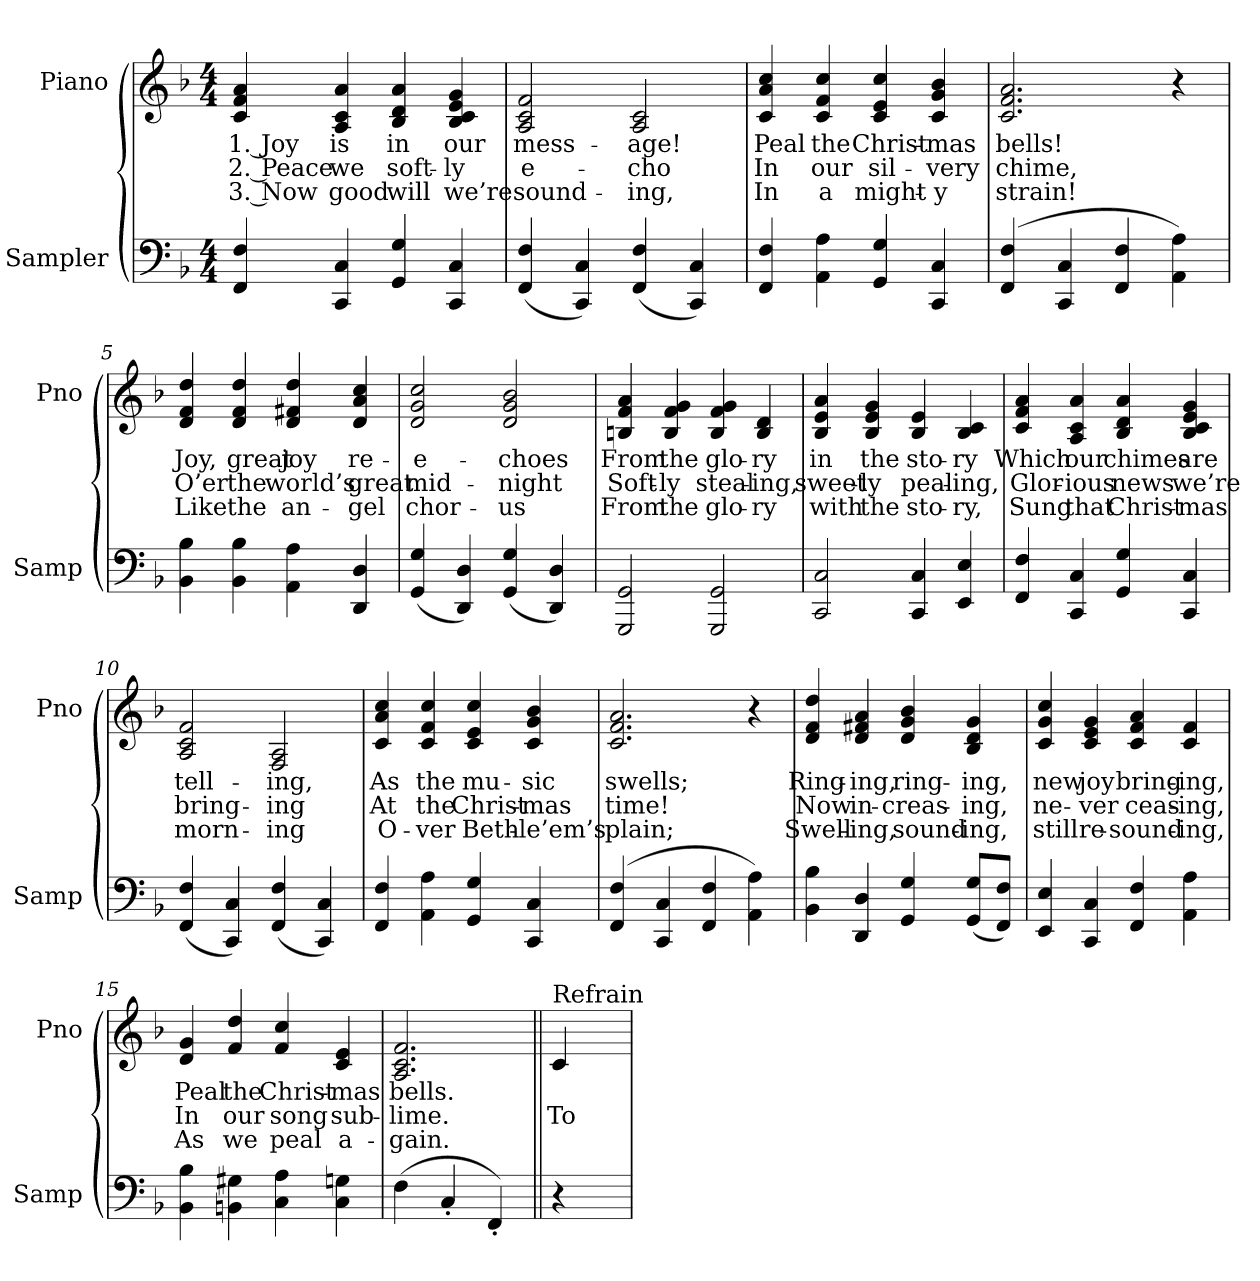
**kern	**kern	**text	**text	**text
*part2	*part1	*part1	*part1	*part1
*staff2	*staff1	*staff1	*staff1	*staff1
*I"Sampler	*I"Piano	*	*	*
*I'Samp	*I'Pno	*	*	*
*clefF4	*clefG2	*	*	*
*k[b-]	*k[b-]	*	*	*
*F:	*F:	*	*	*
*M4/4	*M4/4	*	*	*
=1	=1	=1	=1	=1
4FF 4F	4c 4f 4a	1. Joy	2. Peace	3. Now
4CC 4C	4A 4c 4a	is	we	good
4GG 4G	4B- 4d 4a	in	soft-	will
4CC 4C	4B- 4c 4e 4g	our	-ly	we’re
=2	=2	=2	=2	=2
(4FF 4F	2A 2c 2f	mess-	e-	sound-
4CC 4C)	.	.	.	.
(4FF 4F	2A 2c	-age!	-cho	-ing,
4CC 4C)	.	.	.	.
=3	=3	=3	=3	=3
4FF 4F	4c 4a 4cc	Peal	In	In
4AA 4A	4c 4f 4cc	the	our	a
4GG 4G	4c 4e 4cc	Christ-	sil-	might-
4CC 4C	4c 4g 4b-	-mas	-very	-y
=4	=4	=4	=4	=4
(4FF 4F	2.c 2.f 2.a	bells!	chime,	strain!
4CC 4C	.	.	.	.
4FF 4F	.	.	.	.
4AA 4A)	4r	.	.	.
=5	=5	=5	=5	=5
4BB- 4B-	4d 4f 4dd	Joy,	O’er	Like
4BB- 4B-	4d 4f 4dd	great	the	the
4AA 4A	4d 4f#X 4dd	joy	world’s	an-
4DD 4D	4d 4a 4cc	re-	great	-gel
=6	=6	=6	=6	=6
(4GG 4G	2d 2g 2cc	-e-	mid-	chor-
4DD 4D)	.	.	.	.
(4GG 4G	2d 2g 2b-	-choes	-night	-us
4DD 4D)	.	.	.	.
=7	=7	=7	=7	=7
2GGG 2GG	4Bn 4f 4a	From	Soft-	From
.	4B 4f 4g	the	-ly	the
2GGG 2GG	4B 4f 4g	glo-	steal-	glo-
.	4B 4d	-ry	-ing,	-ry
=8	=8	=8	=8	=8
2CC 2C	4B- 4e 4a	in	sweet-	with
.	4B- 4e 4g	the	-ly	the
4CC 4C	4B- 4e	sto-	peal-	sto-
4EE 4E	4B- 4c	-ry	-ing,	-ry,
=9	=9	=9	=9	=9
4FF 4F	4c 4f 4a	Which	Glor-	Sung
4CC 4C	4A 4c 4a	our	-ious	that
4GG 4G	4B- 4d 4a	chimes	news	Christ-
4CC 4C	4B- 4c 4e 4g	are	we’re	-mas
=10	=10	=10	=10	=10
(4FF 4F	2A 2c 2f	tell-	bring-	morn-
4CC 4C)	.	.	.	.
(4FF 4F	2F 2A	-ing,	-ing	-ing
4CC 4C)	.	.	.	.
=11	=11	=11	=11	=11
4FF 4F	4c 4a 4cc	As	At	O-
4AA 4A	4c 4f 4cc	the	the	-ver
4GG 4G	4c 4e 4cc	mu-	Christ-	Beth-
4CC 4C	4c 4g 4b-	-sic	-mas	-le’em’s
=12	=12	=12	=12	=12
(4FF 4F	2.c 2.f 2.a	swells;	time!	plain;
4CC 4C	.	.	.	.
4FF 4F	.	.	.	.
4AA 4A)	4r	.	.	.
=13	=13	=13	=13	=13
4BB- 4B-	4d 4f 4dd	Ring-	Now	Swell-
4DD 4D	4d 4f#X 4a	-ing,	in-	-ing,
4GG 4G	4d 4g 4b-	ring-	-creas-	sound-
(8GG/ 8G/L	4B- 4d 4g	-ing,	-ing,	-ing,
8FF/ 8F/J)	.	.	.	.
=14	=14	=14	=14	=14
4EE 4E	4c 4g 4cc	new	ne-	still
4CC 4C	4c 4e 4g	joy	-ver	re-
4FF 4F	4c 4f 4a	bring-	ceas-	-sound-
4AA 4A	4c 4f	-ing,	-ing,	-ing,
=15	=15	=15	=15	=15
4BB- 4B-	4d 4g	Peal	In	As
4BBn 4G#X	4f 4dd	the	our	we
4C 4A	4f 4cc	Christ-	song	peal
4C 4Gn	4c 4e	-mas	sub-	a-
=16	=16	=16	=16	=16
(4F	2.A 2.c 2.f	bells.	-lime.	-gain.
4C'	.	.	.	.
4FF')	.	.	.	.
=17||	=17||	=17||	=17||	=17||
!	!LO:TX:t=Refrain	!	!	!
4r	4c	.	To	.
=	=	=	=	=
*-	*-	*-	*-	*-
